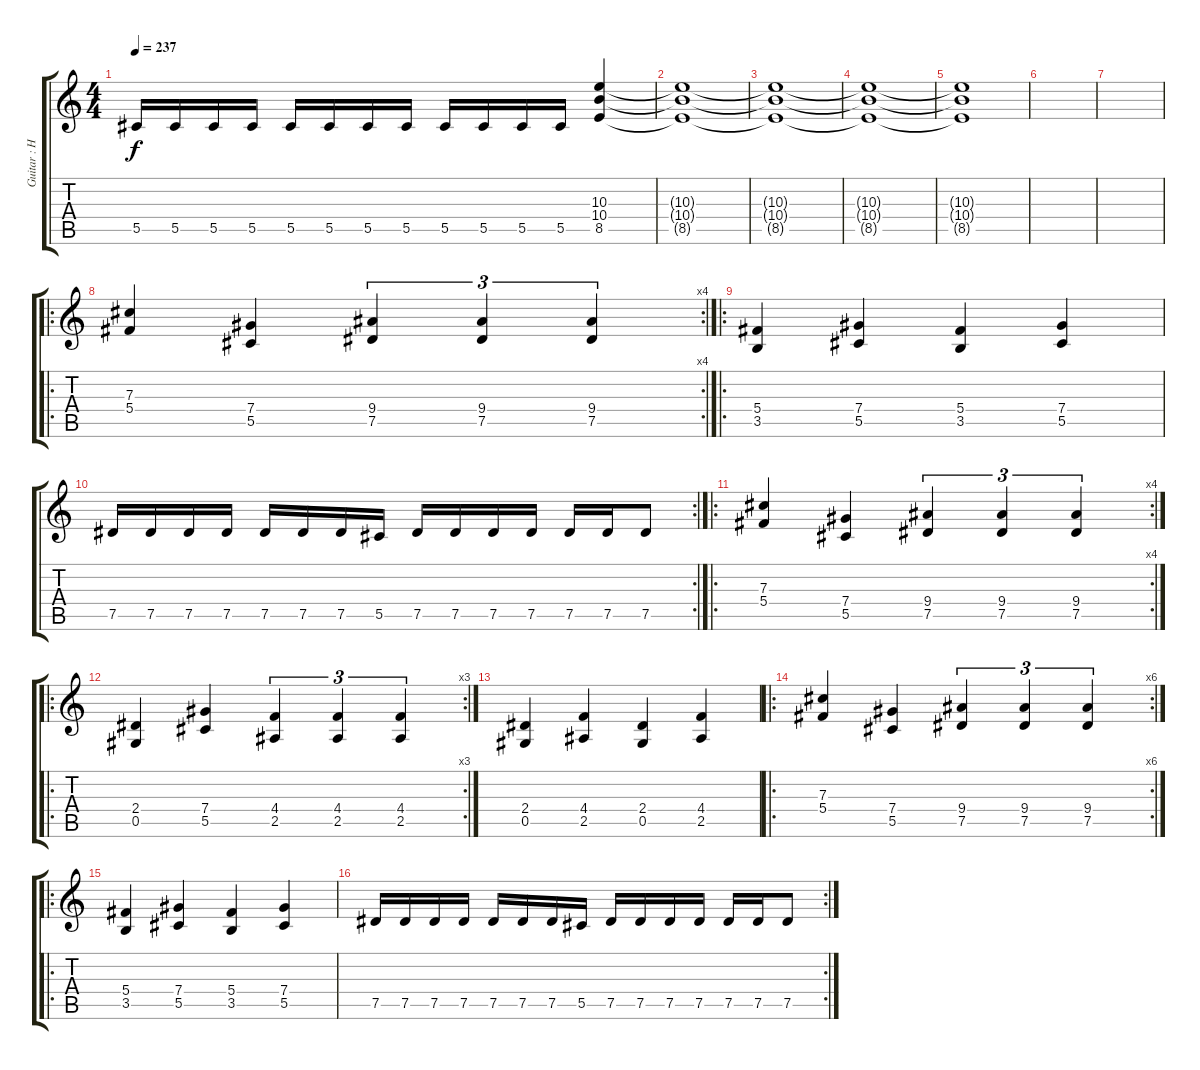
\track ("Guitar : Hanneman and King" "Guitar : H") {instrument distortionguitar}
\staff {score tabs}
\tuning (Eb4 Bb3 Gb3 Db3 Ab2 Eb2) {hide}
\ts (4 4)
\tempo 237
\clef g2
\ks c
5.5.16{dy f} 5.5.16 5.5.16 5.5.16 5.5.16 5.5.16 5.5.16 5.5.16 5.5.16 5.5.16 5.5.16 5.5.16 (10.3 10.4 8.5).4 |
(10.3{t} 10.4{t} 8.5{t}).1 |
(10.3{t} 10.4{t} 8.5{t}).1 |
(10.3{t} 10.4{t} 8.5{t}).1 |
(10.3{t} 10.4{t} 8.5{t}).1 |
|
|
\ro
\rc 4
(7.3 5.4).4 (7.4 5.5).4 (9.4 7.5).4{tu (3 2)} (9.4 7.5).4{tu (3 2)} (9.4 7.5).4{tu (3 2)} |
\ro
(5.4 3.5).4 (7.4 5.5).4 (5.4 3.5).4 (7.4 5.5).4 |
\rc 2
7.5.16 7.5.16 7.5.16 7.5.16 7.5.16 7.5.16 7.5.16 5.5.16 7.5.16 7.5.16 7.5.16 7.5.16 7.5.16 7.5.16 7.5.8 |
\ro
\rc 4
(7.3 5.4).4 (7.4 5.5).4 (9.4 7.5).4{tu (3 2)} (9.4 7.5).4{tu (3 2)} (9.4 7.5).4{tu (3 2)} |
\ro
\rc 3
(2.4 0.5).4 (7.4 5.5).4 (4.4 2.5).4{tu (3 2)} (4.4 2.5).4{tu (3 2)} (4.4 2.5).4{tu (3 2)} |
(2.4 0.5).4 (4.4 2.5).4 (2.4 0.5).4 (4.4 2.5).4 |
\ro
\rc 6
(7.3 5.4).4 (7.4 5.5).4 (9.4 7.5).4{tu (3 2)} (9.4 7.5).4{tu (3 2)} (9.4 7.5).4{tu (3 2)} |
\ro
(5.4 3.5).4 (7.4 5.5).4 (5.4 3.5).4 (7.4 5.5).4 |
\rc 2
7.5.16 7.5.16 7.5.16 7.5.16 7.5.16 7.5.16 7.5.16 5.5.16 7.5.16 7.5.16 7.5.16 7.5.16 7.5.16 7.5.16 7.5.8
